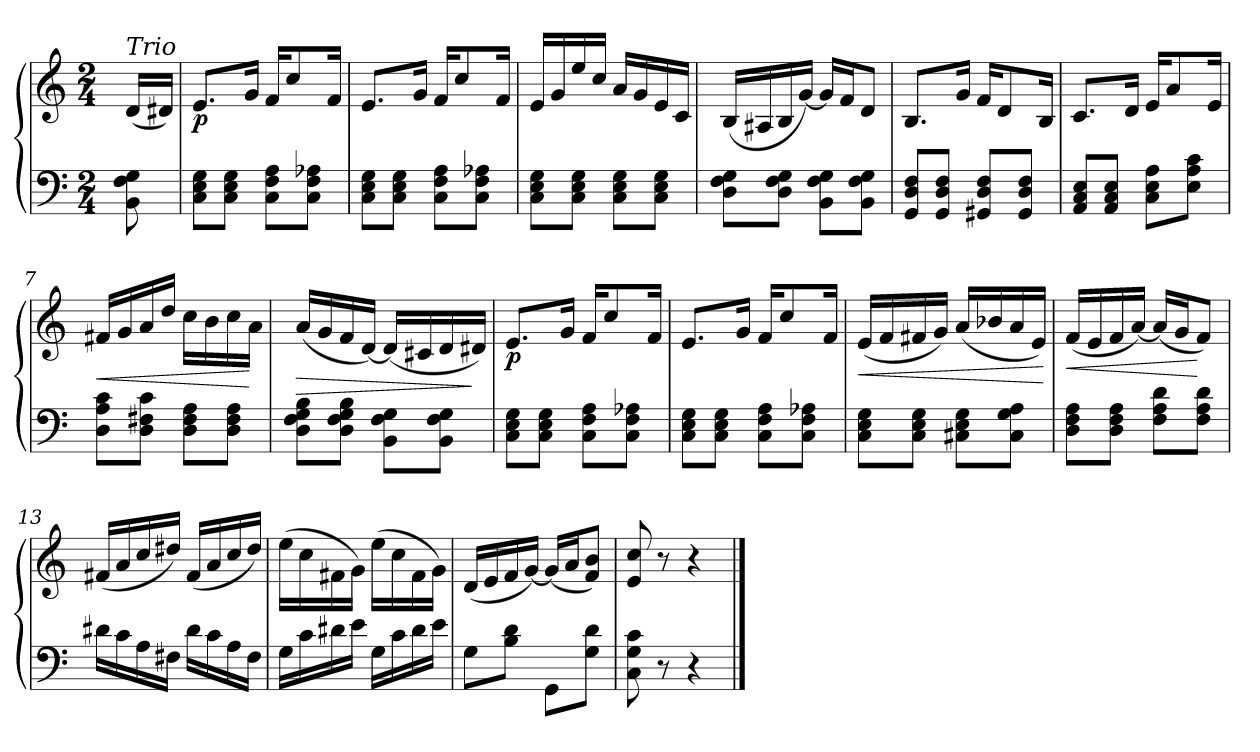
**kern	**kern	**dynam
*part1	*part1	*part1
*staff2	*staff1	*staff1/2
*clefF4	*clefG2	*
*k[]	*k[]	*
*C:	*C:	*
*M2/4	*M2/4	*
=	=	=
!	!LO:TX:a:i:t=Trio	!
8BB\<<< 8F\<<< 8G\<<<	(<16d>/LL	.
.	16d#X/JJ)	.
=1	=1	=1
!	!	!LO:DY:b
8C\ 8E\ 8G\L	8.e>/L	p
8C\ 8E\ 8G\J	.	.
.	16g/Jk	.
8C\ 8F\ 8A\L	16f/KL	.
.	8cc/	.
8C\ 8F\ 8A-X\J	.	.
.	16f/Jk	.
=2	=2	=2
8C\ 8E\ 8G\L	8.e/L	.
8C\ 8E\ 8G\J	.	.
.	16g/Jk	.
8C\ 8F\ 8A\L	16f/KL	.
.	8cc/	.
8C\ 8F\ 8A-X\J	.	.
.	16f/Jk	.
=3	=3	=3
8C\ 8E\ 8G\L	16e/LL	.
.	16g/	.
8C\ 8E\ 8G\J	16ee/	.
.	16cc/JJ	.
8C\ 8E\ 8G\L	16a/LL	.
.	16g/	.
8C\ 8E\ 8G\J	16e>/	.
.	16c>/JJ	.
=4	=4	=4
8D\ 8F\ 8G\L	(<16B>/LL	.
.	16A#X/	.
8D\ 8F\ 8G\J	16B/	.
.	[16g/JJ)	.
8BB\ 8F\ 8G\L	16g/LL]	.
.	16f/J	.
8BB\ 8F\ 8G\J	8d/J	.
!!LO:LB:g=z
=5	=5	=5
8GG/<<< 8D/<<< 8F/<<<L	8.B>/L	.
8GG/ 8D/ 8F/J	.	.
.	16g/Jk	.
8GG#X/ 8D/ 8F/L	16f/KL	.
.	8d/	.
8GG#/ 8D/ 8F/J	.	.
.	16B/Jk	.
=6	=6	=6
8AA/ 8C/ 8E/L	8.c/L	.
8AA/ 8C/ 8E/J	.	.
.	16d>/Jk	.
8C\ 8E\ 8A\L	16e/KL	.
.	8a/	.
8E\ 8A\ 8c\J	.	.
.	16e/Jk	.
=7	=7	=7
!	!	!LO:HP:b
8D\ 8A\ 8c\L	16f#X/LL	<
.	16g>/	.
8D\ 8F#X\ 8c\J	16a/	.
.	16dd/JJ	.
8D\ 8F#\ 8A\L	16cc\LL	.
.	16b\	.
8D\ 8F#\ 8A\J	16cc\	.
.	16a\JJ	[
=8	=8	=8
!	!	!LO:HP:b
8D\ 8F\ 8G\ 8B\L	(<16a/LL	>
.	16g/	.
8D\ 8F\ 8G\ 8B\J	16f/	.
.	[16d>/JJ)	.
8BB\ 8F\ 8G\L	(<16d/LL]	.
.	16c#X/	.
8BB\ 8F\ 8G\J	16d/	.
.	16d#X/JJ)	]
!!LO:LB:g=z
=9	=9	=9
!	!	!LO:DY:b
8C\<<< 8E\<<< 8G\<<<L	8.e>/L	p
8C\ 8E\ 8G\J	.	.
.	16g/Jk	.
8C\ 8F\ 8A\L	16f/KL	.
.	8cc/	.
8C\ 8F\ 8A-X\J	.	.
.	16f/Jk	.
=10	=10	=10
8C\ 8E\ 8G\L	8.e/L	.
8C\ 8E\ 8G\J	.	.
.	16g/Jk	.
8C\ 8F\ 8A\L	16f/KL	.
.	8cc/	.
8C\ 8F\ 8A-X\J	.	.
.	16f/Jk	.
=11	=11	=11
!	!	!LO:HP:b
8C\ 8E\ 8G\L	(<16e>/LL	<
.	16f/	.
8C\ 8E\ 8G\J	16f#X/	.
.	16g/JJ)	.
8C#X\ 8E\ 8G\L	(<16a>/LL	.
.	16b-X/	.
8C#\ 8G\ 8A\J	16a/	.
.	16e/JJ)	.
.	.	[
=12	=12	=12
!	!	!LO:HP:b
8D\ 8F\ 8A\L	(<16f/LL	<
.	16e/	.
8D\ 8F\ 8A\J	16f/	.
.	[16a/JJ)	.
8F\ 8A\ 8d\L	(<16a/LL]	.
.	16g/J	.
8F\ 8A\ 8d\J	8f/J)	[
!!LO:LB:g=z
=13	=13	=13
16d#X<\LL	(<16f#X>/LL	.
16c\	16a/	.
16A\	16cc/	.
16F#X\JJ	16dd#X/JJ)	.
16d#\LL	(<16f#/LL	.
16c\	16a/	.
16A\	16cc/	.
16F#\JJ	16dd#/JJ)	.
=14	=14	=14
16G<\LL	(>16ee>\LL	.
16c\	16cc\	.
16d#X\	16f#X\	.
16e\JJ	16g\JJ)	.
16G\LL	(>16ee\LL	.
16c\	16cc\	.
16d#\	16f#\	.
16e\JJ	16g\JJ)	.
=15	=15	=15
8G\L	(<16d/LL	.
.	16e/	.
8B\ 8d\J	16f/	.
.	[16g/JJ)	.
8GG\L	(<16g/LL]	.
.	16a/J	.
8G\ 8d\J	8f/ 8b/J)	.
=16	=16	=16
8C\ 8G\ 8c\	8e/ 8cc/	.
8r	8r	.
4r	4r	.
==	==	==
*-	*-	*-
